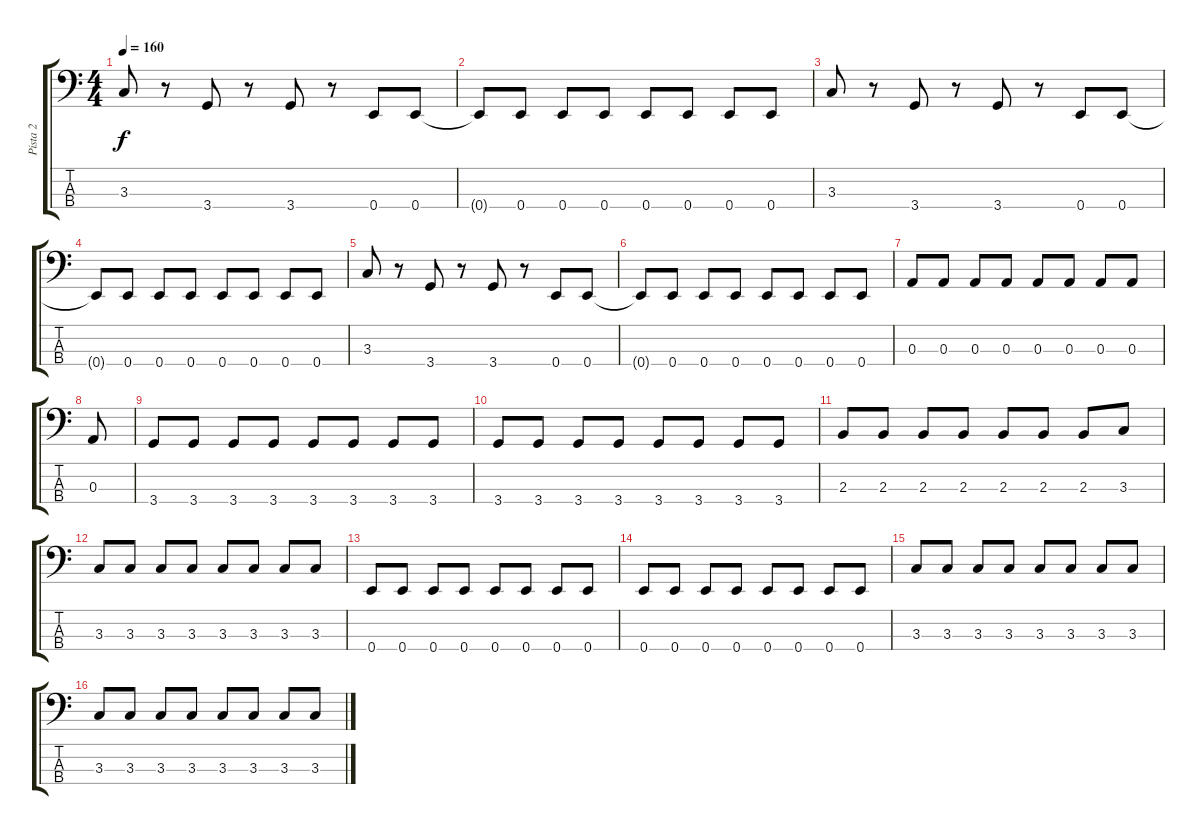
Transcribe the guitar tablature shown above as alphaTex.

\track ("Pista 2" "Pista 2") {instrument electricbasspick}
\staff {score tabs}
\tuning (G2 D2 A1 E1) {hide}
\ts (4 4)
\tempo 160
\clef f4
\ks c
3.3.8{dy f} r.8 3.4.8 r.8 3.4.8 r.8 0.4.8 0.4.8 |
0.4{t}.8 0.4.8 0.4.8 0.4.8 0.4.8 0.4.8 0.4.8 0.4.8 |
3.3.8 r.8 3.4.8 r.8 3.4.8 r.8 0.4.8 0.4.8 |
0.4{t}.8 0.4.8 0.4.8 0.4.8 0.4.8 0.4.8 0.4.8 0.4.8 |
3.3.8 r.8 3.4.8 r.8 3.4.8 r.8 0.4.8 0.4.8 |
0.4{t}.8 0.4.8 0.4.8 0.4.8 0.4.8 0.4.8 0.4.8 0.4.8 |
0.3.8 0.3.8 0.3.8 0.3.8 0.3.8 0.3.8 0.3.8 0.3.8 |
0.3.8 |
3.4.8 3.4.8 3.4.8 3.4.8 3.4.8 3.4.8 3.4.8 3.4.8 |
3.4.8 3.4.8 3.4.8 3.4.8 3.4.8 3.4.8 3.4.8 3.4.8 |
2.3.8 2.3.8 2.3.8 2.3.8 2.3.8 2.3.8 2.3.8 3.3.8 |
3.3.8 3.3.8 3.3.8 3.3.8 3.3.8 3.3.8 3.3.8 3.3.8 |
0.4.8 0.4.8 0.4.8 0.4.8 0.4.8 0.4.8 0.4.8 0.4.8 |
0.4.8 0.4.8 0.4.8 0.4.8 0.4.8 0.4.8 0.4.8 0.4.8 |
3.3.8 3.3.8 3.3.8 3.3.8 3.3.8 3.3.8 3.3.8 3.3.8 |
3.3.8 3.3.8 3.3.8 3.3.8 3.3.8 3.3.8 3.3.8 3.3.8
